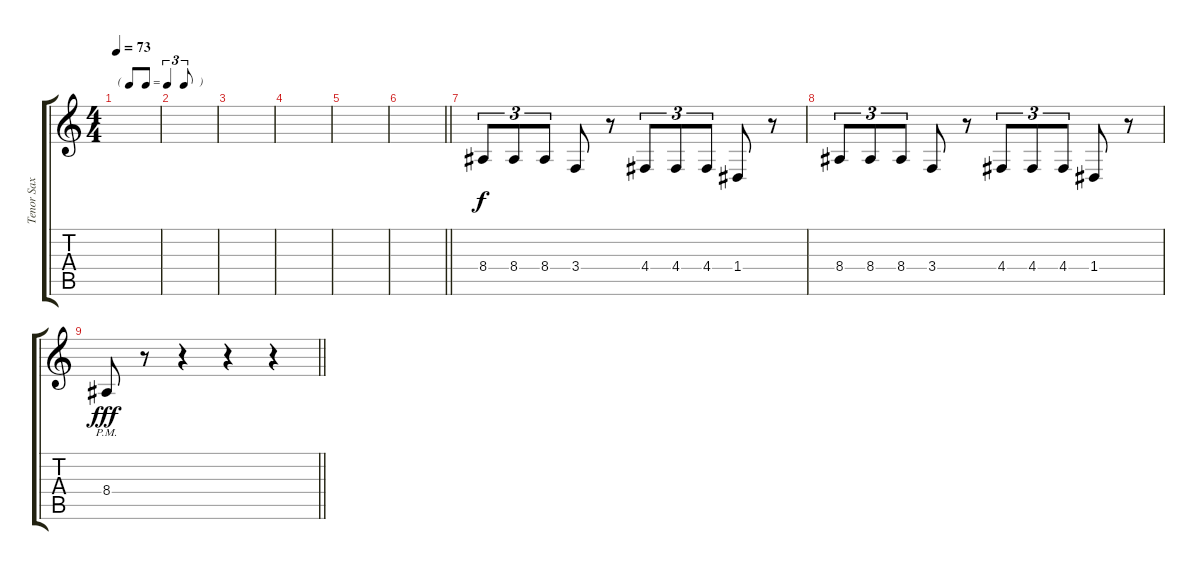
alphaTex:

\track ("Tenor Sax" "Tenor Sax") {instrument tenorsax}
\staff {score tabs}
\tuning (E4 B3 G3 D3 A2 E2) {hide}
\ts (4 4)
\tf triplet8th
\section ("" "")
\tempo 73
\clef g2
\ks c
|
|
|
|
|
\barLineRight lightlight
|
\section ("" "")
8.4.8{tu (3 2)} 8.4.8{tu (3 2)} 8.4.8{tu (3 2)} 3.4.8 r.8 4.4.8{tu (3 2)} 4.4.8{tu (3 2)} 4.4.8{tu (3 2)} 1.4.8 r.8 |
8.4.8{tu (3 2)} 8.4.8{tu (3 2)} 8.4.8{tu (3 2)} 3.4.8 r.8 4.4.8{tu (3 2)} 4.4.8{tu (3 2)} 4.4.8{tu (3 2)} 1.4.8 r.8 |
\barLineRight lightlight
8.4{pm}.8{dy fff} r.8 r.4 r.4 r.4
